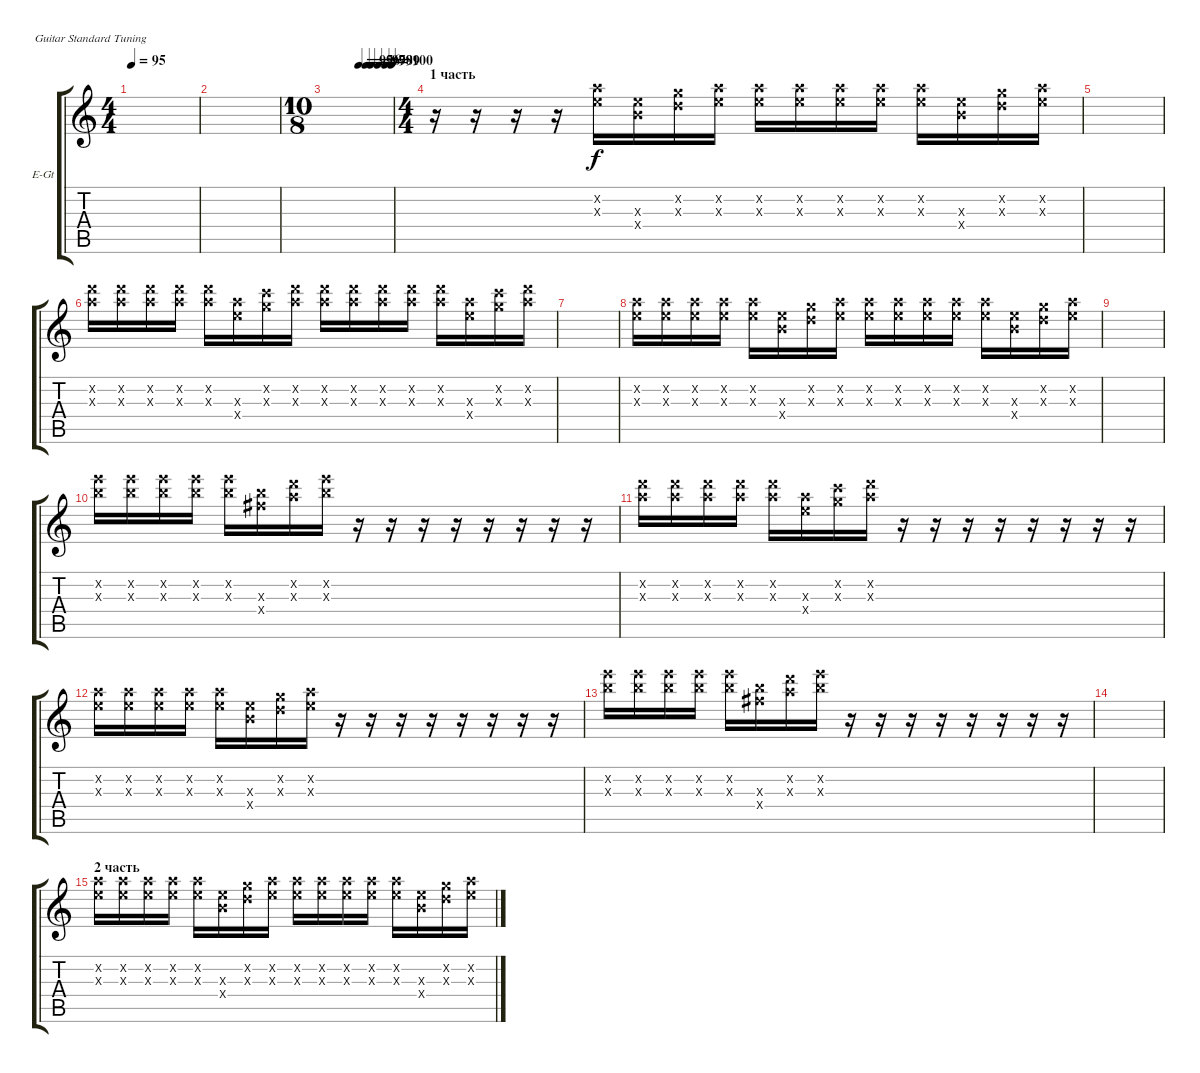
\defaultSystemsLayout 4
\bracketExtendMode groupsimilarinstruments
\firstSystemTrackNameOrientation horizontal
\otherSystemsTrackNameOrientation horizontal
\track ("Lead Guitar" "E-Gt") {instrument electricguitarclean}
\staff {score tabs}
\tuning (E4 B3 G3 D3 A2 E2)
\ts (4 4)
\tempo 95
\clef g2
\ks c
|
|
\ts (10 8)
\tempo (95 0.5)
\tempo (96 0.60625)
\tempo (97 0.6875)
\tempo (98 0.79375)
\tempo (99 0.9)
\tempo (100 0.99375)
|
\ts (4 4)
\section ("" "1 часть")
r.16 r.16 r.16 r.16 (9.3{x} 10.2{x}).16 (9.4{x} 9.3{x}).16 (7.3{x} 8.2{x}).16 (9.3{x} 10.2{x}).16 (9.3{x} 10.2{x}).16 (9.3{x} 10.2{x}).16 (9.3{x} 10.2{x}).16 (9.3{x} 10.2{x}).16 (9.3{x} 10.2{x}).16 (9.4{x} 9.3{x}).16 (7.3{x} 8.2{x}).16 (9.3{x} 10.2{x}).16 |
|
(14.3{x} 15.2{x}).16 (14.3{x} 15.2{x}).16 (14.3{x} 15.2{x}).16 (14.3{x} 15.2{x}).16 (14.3{x} 15.2{x}).16 (14.4{x} 14.3{x}).16 (12.3{x} 13.2{x}).16 (14.3{x} 15.2{x}).16 (14.3{x} 15.2{x}).16 (14.3{x} 15.2{x}).16 (14.3{x} 15.2{x}).16 (14.3{x} 15.2{x}).16 (14.3{x} 15.2{x}).16 (14.4{x} 14.3{x}).16 (12.3{x} 13.2{x}).16 (14.3{x} 15.2{x}).16 |
|
(9.3{x} 10.2{x}).16 (9.3{x} 10.2{x}).16 (9.3{x} 10.2{x}).16 (9.3{x} 10.2{x}).16 (9.3{x} 10.2{x}).16 (9.4{x} 9.3{x}).16 (7.3{x} 8.2{x}).16 (9.3{x} 10.2{x}).16 (9.3{x} 10.2{x}).16 (9.3{x} 10.2{x}).16 (9.3{x} 10.2{x}).16 (9.3{x} 10.2{x}).16 (9.3{x} 10.2{x}).16 (9.4{x} 9.3{x}).16 (7.3{x} 8.2{x}).16 (9.3{x} 10.2{x}).16 |
|
(16.3{x} 17.2{x}).16 (16.3{x} 17.2{x}).16 (16.3{x} 17.2{x}).16 (16.3{x} 17.2{x}).16 (16.3{x} 17.2{x}).16 (16.4{x} 16.3{x}).16 (14.3{x} 15.2{x}).16 (16.3{x} 17.2{x}).16 r.16 r.16 r.16 r.16 r.16 r.16 r.16 r.16 |
(14.3{x} 15.2{x}).16 (14.3{x} 15.2{x}).16 (14.3{x} 15.2{x}).16 (14.3{x} 15.2{x}).16 (14.3{x} 15.2{x}).16 (14.4{x} 14.3{x}).16 (12.3{x} 13.2{x}).16 (14.3{x} 15.2{x}).16 r.16 r.16 r.16 r.16 r.16 r.16 r.16 r.16 |
(9.3{x} 10.2{x}).16 (9.3{x} 10.2{x}).16 (9.3{x} 10.2{x}).16 (9.3{x} 10.2{x}).16 (9.3{x} 10.2{x}).16 (9.4{x} 9.3{x}).16 (7.3{x} 8.2{x}).16 (9.3{x} 10.2{x}).16 r.16 r.16 r.16 r.16 r.16 r.16 r.16 r.16 |
(16.3{x} 17.2{x}).16 (16.3{x} 17.2{x}).16 (16.3{x} 17.2{x}).16 (16.3{x} 17.2{x}).16 (16.3{x} 17.2{x}).16 (16.4{x} 16.3{x}).16 (14.3{x} 15.2{x}).16 (16.3{x} 17.2{x}).16 r.16 r.16 r.16 r.16 r.16 r.16 r.16 r.16 |
|
\section ("" "2 часть")
(9.3{x} 10.2{x}).16 (9.3{x} 10.2{x}).16 (9.3{x} 10.2{x}).16 (9.3{x} 10.2{x}).16 (9.3{x} 10.2{x}).16 (9.4{x} 9.3{x}).16 (7.3{x} 8.2{x}).16 (9.3{x} 10.2{x}).16 (9.3{x} 10.2{x}).16 (9.3{x} 10.2{x}).16 (9.3{x} 10.2{x}).16 (9.3{x} 10.2{x}).16 (9.3{x} 10.2{x}).16 (9.4{x} 9.3{x}).16 (7.3{x} 8.2{x}).16 (9.3{x} 10.2{x}).16
